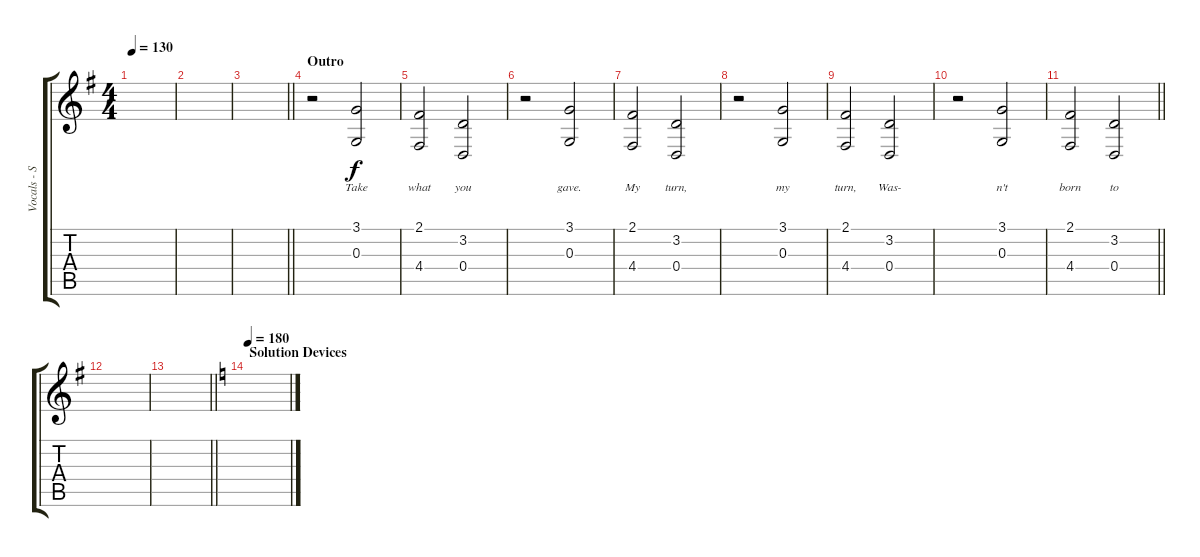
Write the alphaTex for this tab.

\track ("Vocals - Simon Neil" "Vocals - S") {instrument altosax}
\staff {score tabs}
\tuning (E4 B3 G3 D3 A2 E2) {hide}
\ts (4 4)
\tempo 130
\clef g2
\ks g
|
|
\barLineRight lightlight
|
\section ("" "Outro")
r.2 (3.1 0.3).2{lyrics (0 "Take") lyrics (1 "") lyrics (2 "") lyrics (3 "") lyrics (4 "")} |
(2.1 4.4).2{lyrics (0 "what") lyrics (1 "") lyrics (2 "") lyrics (3 "") lyrics (4 "")} (3.2 0.4).2{lyrics (0 "you") lyrics (1 "") lyrics (2 "") lyrics (3 "") lyrics (4 "")} |
r.2 (3.1 0.3).2{lyrics (0 "gave.") lyrics (1 "") lyrics (2 "") lyrics (3 "") lyrics (4 "")} |
(2.1 4.4).2{lyrics (0 "My") lyrics (1 "") lyrics (2 "") lyrics (3 "") lyrics (4 "")} (3.2 0.4).2{lyrics (0 "turn,") lyrics (1 "") lyrics (2 "") lyrics (3 "") lyrics (4 "")} |
r.2 (3.1 0.3).2{lyrics (0 "my") lyrics (1 "") lyrics (2 "") lyrics (3 "") lyrics (4 "")} |
(2.1 4.4).2{lyrics (0 "turn,") lyrics (1 "") lyrics (2 "") lyrics (3 "") lyrics (4 "")} (3.2 0.4).2{lyrics (0 "Was-") lyrics (1 "") lyrics (2 "") lyrics (3 "") lyrics (4 "")} |
r.2 (3.1 0.3).2{lyrics (0 "n't") lyrics (1 "") lyrics (2 "") lyrics (3 "") lyrics (4 "")} |
\barLineRight lightlight
(2.1 4.4).2{lyrics (0 "born") lyrics (1 "") lyrics (2 "") lyrics (3 "") lyrics (4 "")} (3.2 0.4).2{lyrics (0 "to") lyrics (1 "") lyrics (2 "") lyrics (3 "") lyrics (4 "")} |
|
\barLineRight lightlight
|
\section ("" "Solution Devices")
\tempo 180
\ks c
